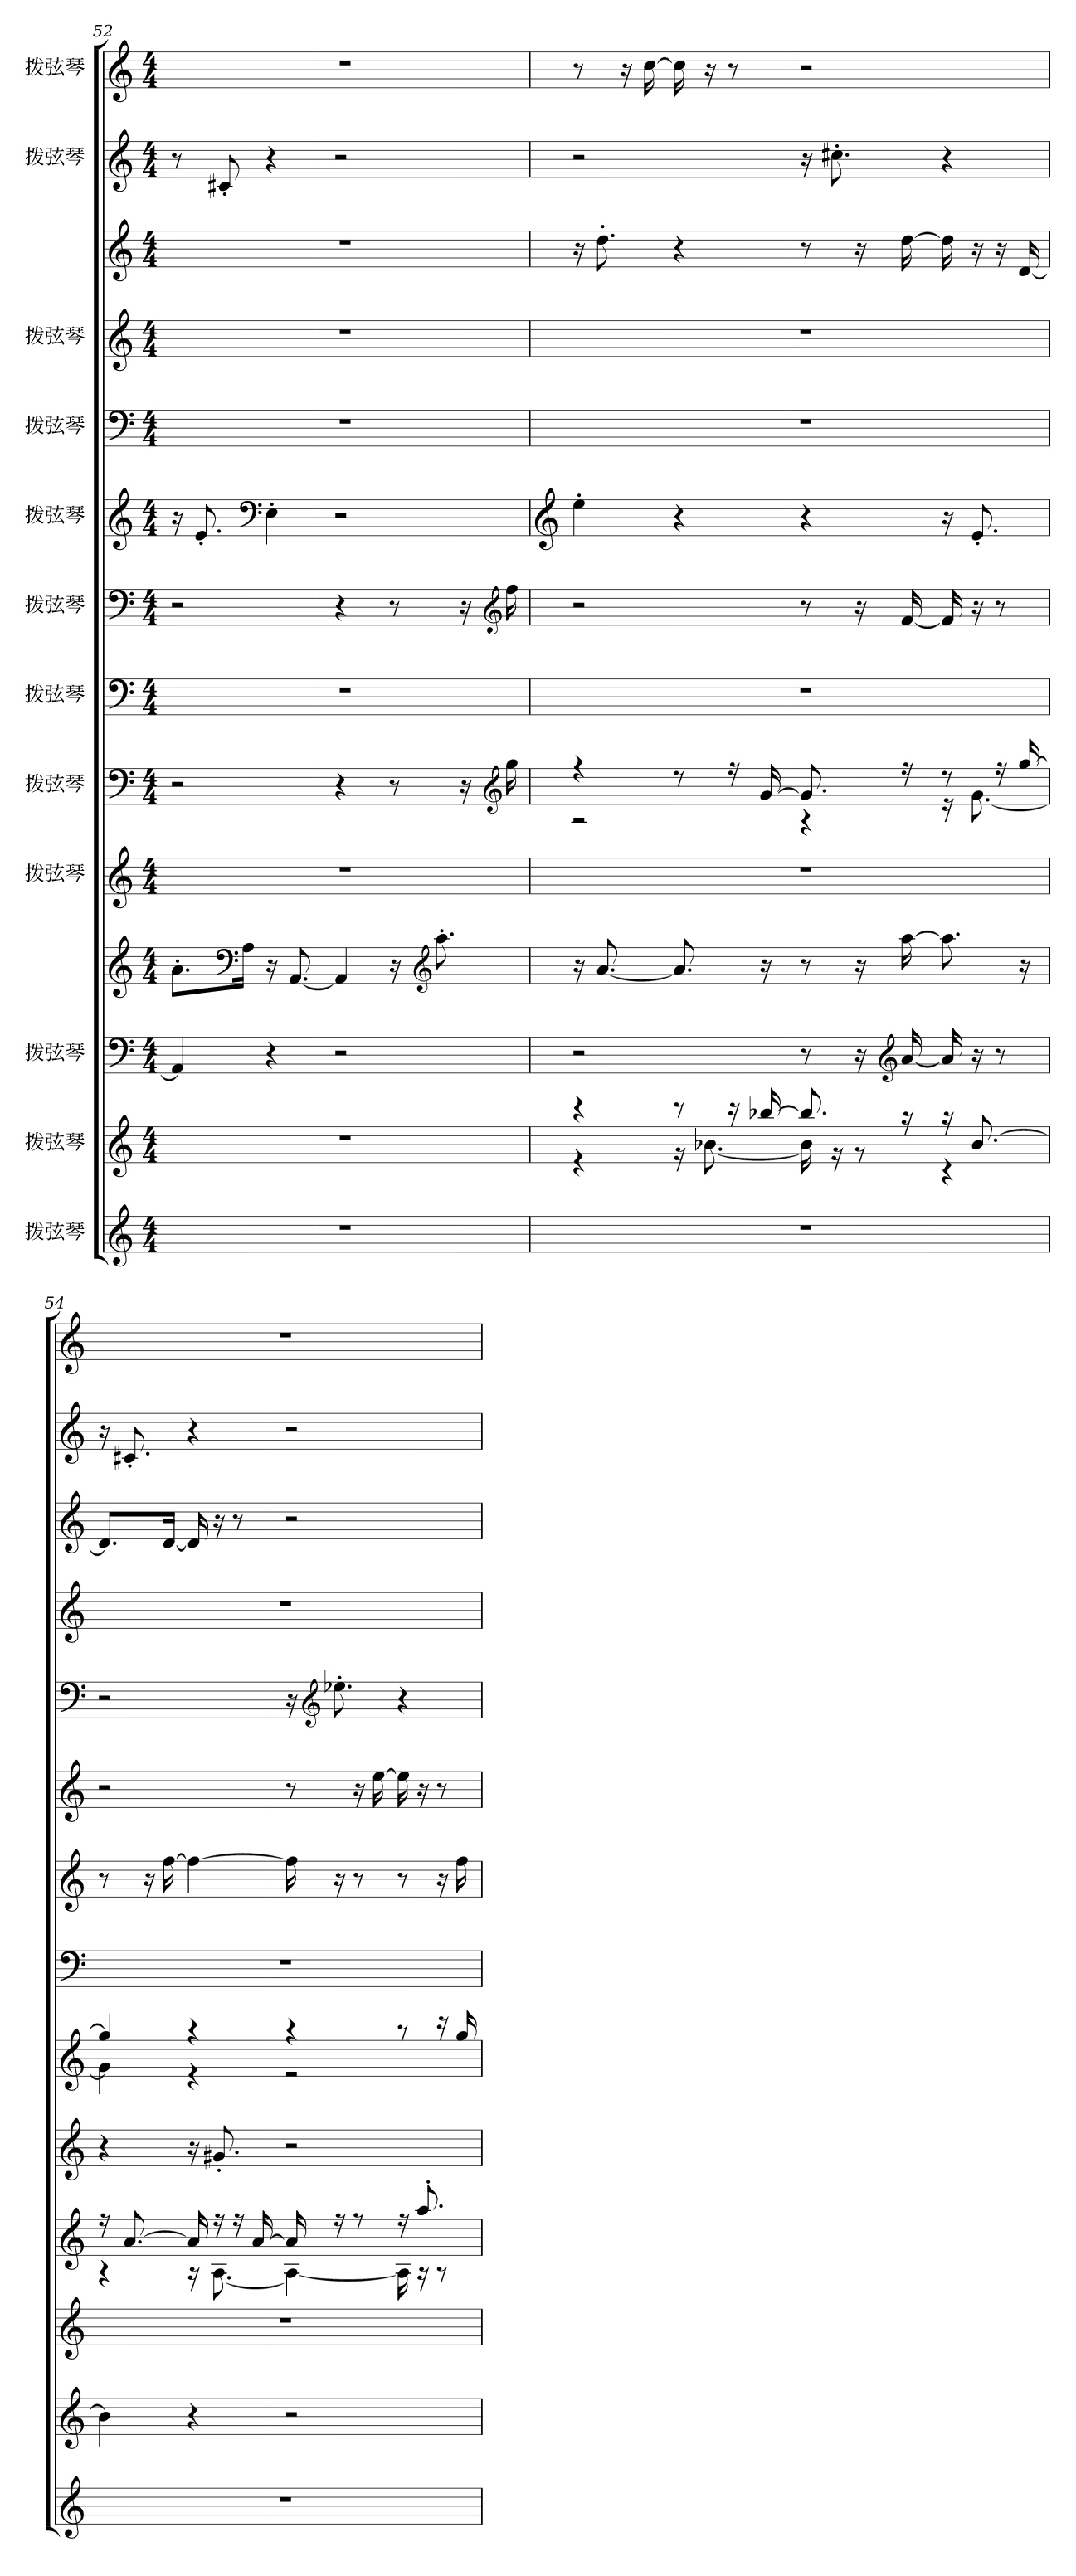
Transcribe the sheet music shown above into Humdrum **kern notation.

**kern	**kern	**kern	**kern	**kern	**kern	**kern	**kern	**kern	**kern	**kern	**kern	**kern	**kern
*part12	*part11	*part10	*part10	*part9	*part8	*part7	*part6	*part5	*part4	*part3	*part3	*part2	*part1
*staff14	*staff13	*staff12	*staff11	*staff10	*staff9	*staff8	*staff7	*staff6	*staff5	*staff4	*staff3	*staff2	*staff1
*I"拨弦琴	*I"拨弦琴	*I"拨弦琴	*	*I"拨弦琴	*I"拨弦琴	*I"拨弦琴	*I"拨弦琴	*I"拨弦琴	*I"拨弦琴	*I"拨弦琴	*	*I"拨弦琴	*I"拨弦琴
!!LO:PB:g=z
*clefG2	*clefG2	*clefF4	*clefG2	*clefG2	*clefF4	*clefF4	*clefF4	*clefG2	*clefF4	*clefG2	*clefG2	*clefG2	*clefG2
*k[]	*k[]	*k[]	*k[]	*k[]	*k[]	*k[]	*k[]	*k[]	*k[]	*k[]	*k[]	*k[]	*k[]
*M4/4	*M4/4	*M4/4	*M4/4	*M4/4	*M4/4	*M4/4	*M4/4	*M4/4	*M4/4	*M4/4	*M4/4	*M4/4	*M4/4
=52	=52	=52	=52	=52	=52	=52	=52	=52	=52	=52	=52	=52	=52
1r	1r	4AA/]	8.a'\L	1r	2r	1r	2r	16r	1r	1r	1r	8r	1r
.	.	.	.	.	.	.	.	8.e'/	.	.	.	.	.
.	.	.	.	.	.	.	.	.	.	.	.	8c#X'/	.
*	*	*	*clefF4	*	*	*	*	*	*	*	*	*	*
.	.	.	16A\Jk	.	.	.	.	.	.	.	.	.	.
*	*	*	*	*	*	*	*	*clefF4	*	*	*	*	*
.	.	4r	16r	.	.	.	.	4E'\	.	.	.	4r	.
.	.	.	[8.AA/	.	.	.	.	.	.	.	.	.	.
.	.	2r	4AA/]	.	4r	.	4r	2r	.	.	.	2r	.
.	.	.	16r	.	8r	.	8r	.	.	.	.	.	.
*	*	*	*clefG2	*	*	*	*	*	*	*	*	*	*
.	.	.	8.aa'\	.	.	.	.	.	.	.	.	.	.
.	.	.	.	.	16r	.	16r	.	.	.	.	.	.
*	*	*	*	*	*clefG2	*	*clefG2	*	*	*	*	*	*
.	.	.	.	.	16gg\	.	16ff\	.	.	.	.	.	.
=53	=53	=53	=53	=53	=53	=53	=53	=53	=53	=53	=53	=53	=53
*	*	*	*	*	*	*	*	*clefG2	*	*	*	*	*
*	*^	*	*	*	*^	*	*	*	*	*	*	*	*
1r	4r	4r	2r	16r	1r	4r	2r	1r	2r	4ee'\	1r	1r	16r	2r	8r
.	.	.	.	[8.a/	.	.	.	.	.	.	.	.	8.dd'\	.	.
.	.	.	.	.	.	.	.	.	.	.	.	.	.	.	16r
.	.	.	.	.	.	.	.	.	.	.	.	.	.	.	[16cc\
.	8r	16r	.	8.a/]	.	8r	.	.	.	4r	.	.	4r	.	16cc\]
.	.	[8.b-X\	.	.	.	.	.	.	.	.	.	.	.	.	16r
.	16r	.	.	.	.	16r	.	.	.	.	.	.	.	.	8r
.	[16bb-X/	.	.	16r	.	[16g/	.	.	.	.	.	.	.	.	.
.	8.bb-/]	16b-\]	8r	8r	.	8.g/]	4r	.	8r	4r	.	.	8r	16r	2r
.	.	16r	.	.	.	.	.	.	.	.	.	.	.	8.cc#X'\	.
.	.	8r	16r	16r	.	.	.	.	16r	.	.	.	16r	.	.
*	*	*	*clefG2	*	*	*	*	*	*	*	*	*	*	*	*
.	16r	.	[16a/	[16aa\	.	16r	.	.	[16f/	.	.	.	[16dd\	.	.
.	16r	4r	16a/]	8.aa\]	.	8r	16r	.	16f/]	16r	.	.	16dd\]	4r	.
.	[8.b-/	.	16r	.	.	.	[8.g\	.	16r	8.e'/	.	.	16r	.	.
.	.	.	8r	.	.	16r	.	.	8r	.	.	.	16r	.	.
.	.	.	.	16r	.	[16gg/	.	.	.	.	.	.	[16d/	.	.
*	*v	*v	*	*	*	*	*	*	*	*	*	*	*	*	*
!!LO:PB:g=z
=54	=54	=54	=54	=54	=54	=54	=54	=54	=54	=54	=54	=54	=54	=54
*	*	*	*^	*	*	*	*	*	*	*	*	*	*	*
1r	4b-\]	1r	16r	4r	4r	4gg/]	4g\]	1r	8r	2r	2r	1r	8.d/L]	16r	1r
.	.	.	[8.a/	.	.	.	.	.	.	.	.	.	.	8.c#X'/	.
.	.	.	.	.	.	.	.	.	16r	.	.	.	.	.	.
.	.	.	.	.	.	.	.	.	[16ff\	.	.	.	[16d/Jk	.	.
.	4r	.	16a/]	16r	16r	4r	4r	.	4ff\_	.	.	.	16d/]	4r	.
.	.	.	16r	[8.A\	8.g#X'/	.	.	.	.	.	.	.	16r	.	.
.	.	.	16r	.	.	.	.	.	.	.	.	.	8r	.	.
.	.	.	[16a/	.	.	.	.	.	.	.	.	.	.	.	.
.	2r	.	16a/]	4A\_	2r	4r	2r	.	16ff\]	8r	16r	.	2r	2r	.
*	*	*	*	*	*	*	*	*	*	*	*clefG2	*	*	*	*
.	.	.	16r	.	.	.	.	.	16r	.	8.ee-X'\	.	.	.	.
.	.	.	8r	.	.	.	.	.	8r	16r	.	.	.	.	.
.	.	.	.	.	.	.	.	.	.	[16ee\	.	.	.	.	.
.	.	.	16r	16A\]	.	8r	.	.	8r	16ee\]	4r	.	.	.	.
.	.	.	8.aa'/	16r	.	.	.	.	.	16r	.	.	.	.	.
.	.	.	.	8r	.	16r	.	.	16r	8r	.	.	.	.	.
.	.	.	.	.	.	16gg/	.	.	16ff\	.	.	.	.	.	.
*	*	*	*v	*v	*	*v	*v	*	*	*	*	*	*	*	*
=	=	=	=	=	=	=	=	=	=	=	=	=	=
*-	*-	*-	*-	*-	*-	*-	*-	*-	*-	*-	*-	*-	*-
